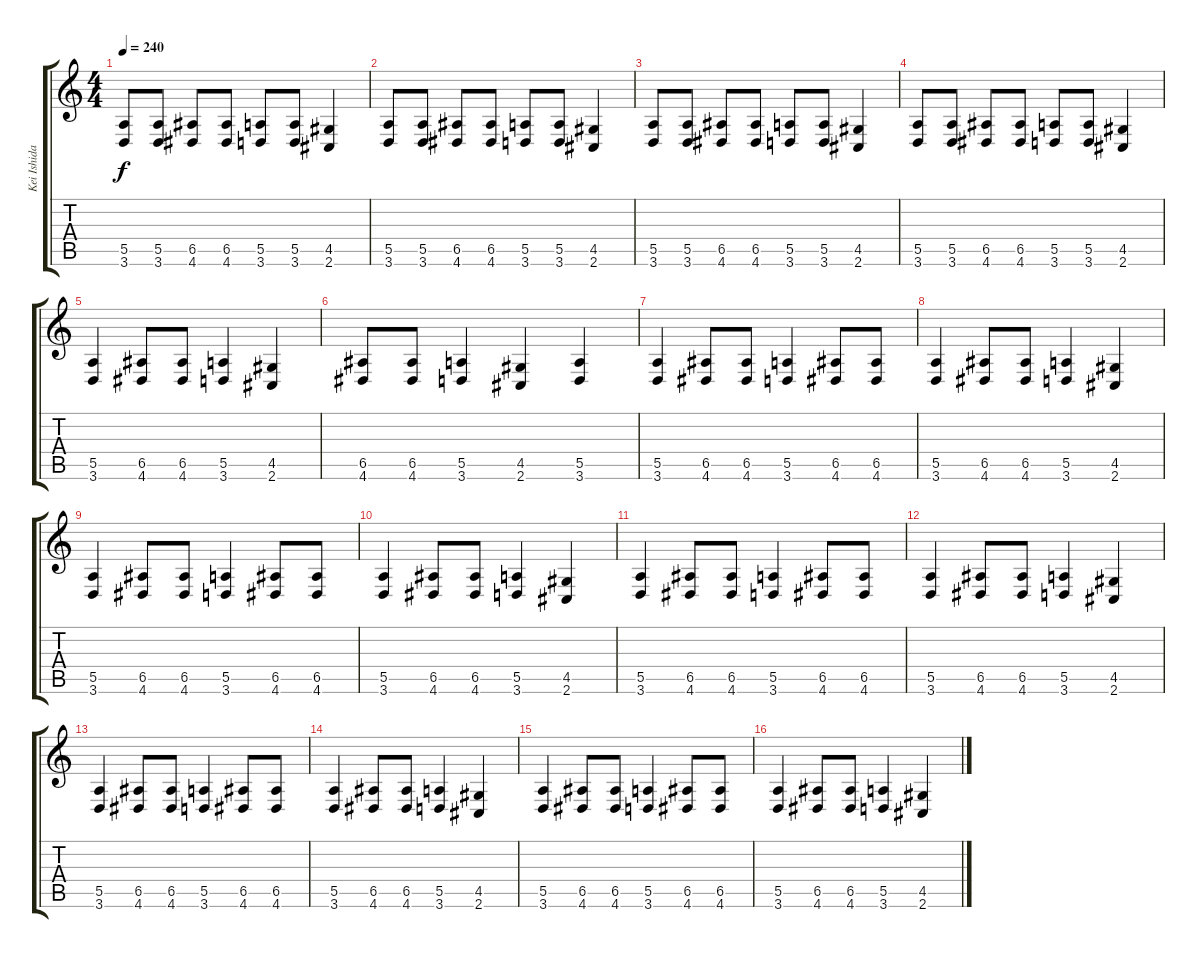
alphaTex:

\track ("Kei Ishida" "Kei Ishida") {instrument distortionguitar}
\staff {score tabs}
\tuning (B3 Gb3 D3 A2 E2 B1) {hide}
\ts (4 4)
\tempo 240
\clef g2
\ks c
(5.5 3.6).8{dy f instrument distortionguitar} (5.5 3.6).8 (6.5 4.6).8 (6.5 4.6).8 (5.5 3.6).8 (5.5 3.6).8 (4.5 2.6).4 |
(5.5 3.6).8 (5.5 3.6).8 (6.5 4.6).8 (6.5 4.6).8 (5.5 3.6).8 (5.5 3.6).8 (4.5 2.6).4 |
(5.5 3.6).8 (5.5 3.6).8 (6.5 4.6).8 (6.5 4.6).8 (5.5 3.6).8 (5.5 3.6).8 (4.5 2.6).4 |
(5.5 3.6).8 (5.5 3.6).8 (6.5 4.6).8 (6.5 4.6).8 (5.5 3.6).8 (5.5 3.6).8 (4.5 2.6).4 |
(5.5 3.6).4 (6.5 4.6).8 (6.5 4.6).8 (5.5 3.6).4 (4.5 2.6).4 |
(6.5 4.6).8 (6.5 4.6).8 (5.5 3.6).4 (4.5 2.6).4 (5.5 3.6).4 |
(5.5 3.6).4 (6.5 4.6).8 (6.5 4.6).8 (5.5 3.6).4 (6.5 4.6).8 (6.5 4.6).8 |
(5.5 3.6).4 (6.5 4.6).8 (6.5 4.6).8 (5.5 3.6).4 (4.5 2.6).4 |
(5.5 3.6).4 (6.5 4.6).8 (6.5 4.6).8 (5.5 3.6).4 (6.5 4.6).8 (6.5 4.6).8 |
(5.5 3.6).4 (6.5 4.6).8 (6.5 4.6).8 (5.5 3.6).4 (4.5 2.6).4 |
(5.5 3.6).4 (6.5 4.6).8 (6.5 4.6).8 (5.5 3.6).4 (6.5 4.6).8 (6.5 4.6).8 |
(5.5 3.6).4 (6.5 4.6).8 (6.5 4.6).8 (5.5 3.6).4 (4.5 2.6).4 |
(5.5 3.6).4 (6.5 4.6).8 (6.5 4.6).8 (5.5 3.6).4 (6.5 4.6).8 (6.5 4.6).8 |
(5.5 3.6).4 (6.5 4.6).8 (6.5 4.6).8 (5.5 3.6).4 (4.5 2.6).4 |
(5.5 3.6).4 (6.5 4.6).8 (6.5 4.6).8 (5.5 3.6).4 (6.5 4.6).8 (6.5 4.6).8 |
(5.5 3.6).4 (6.5 4.6).8 (6.5 4.6).8 (5.5 3.6).4 (4.5 2.6).4
